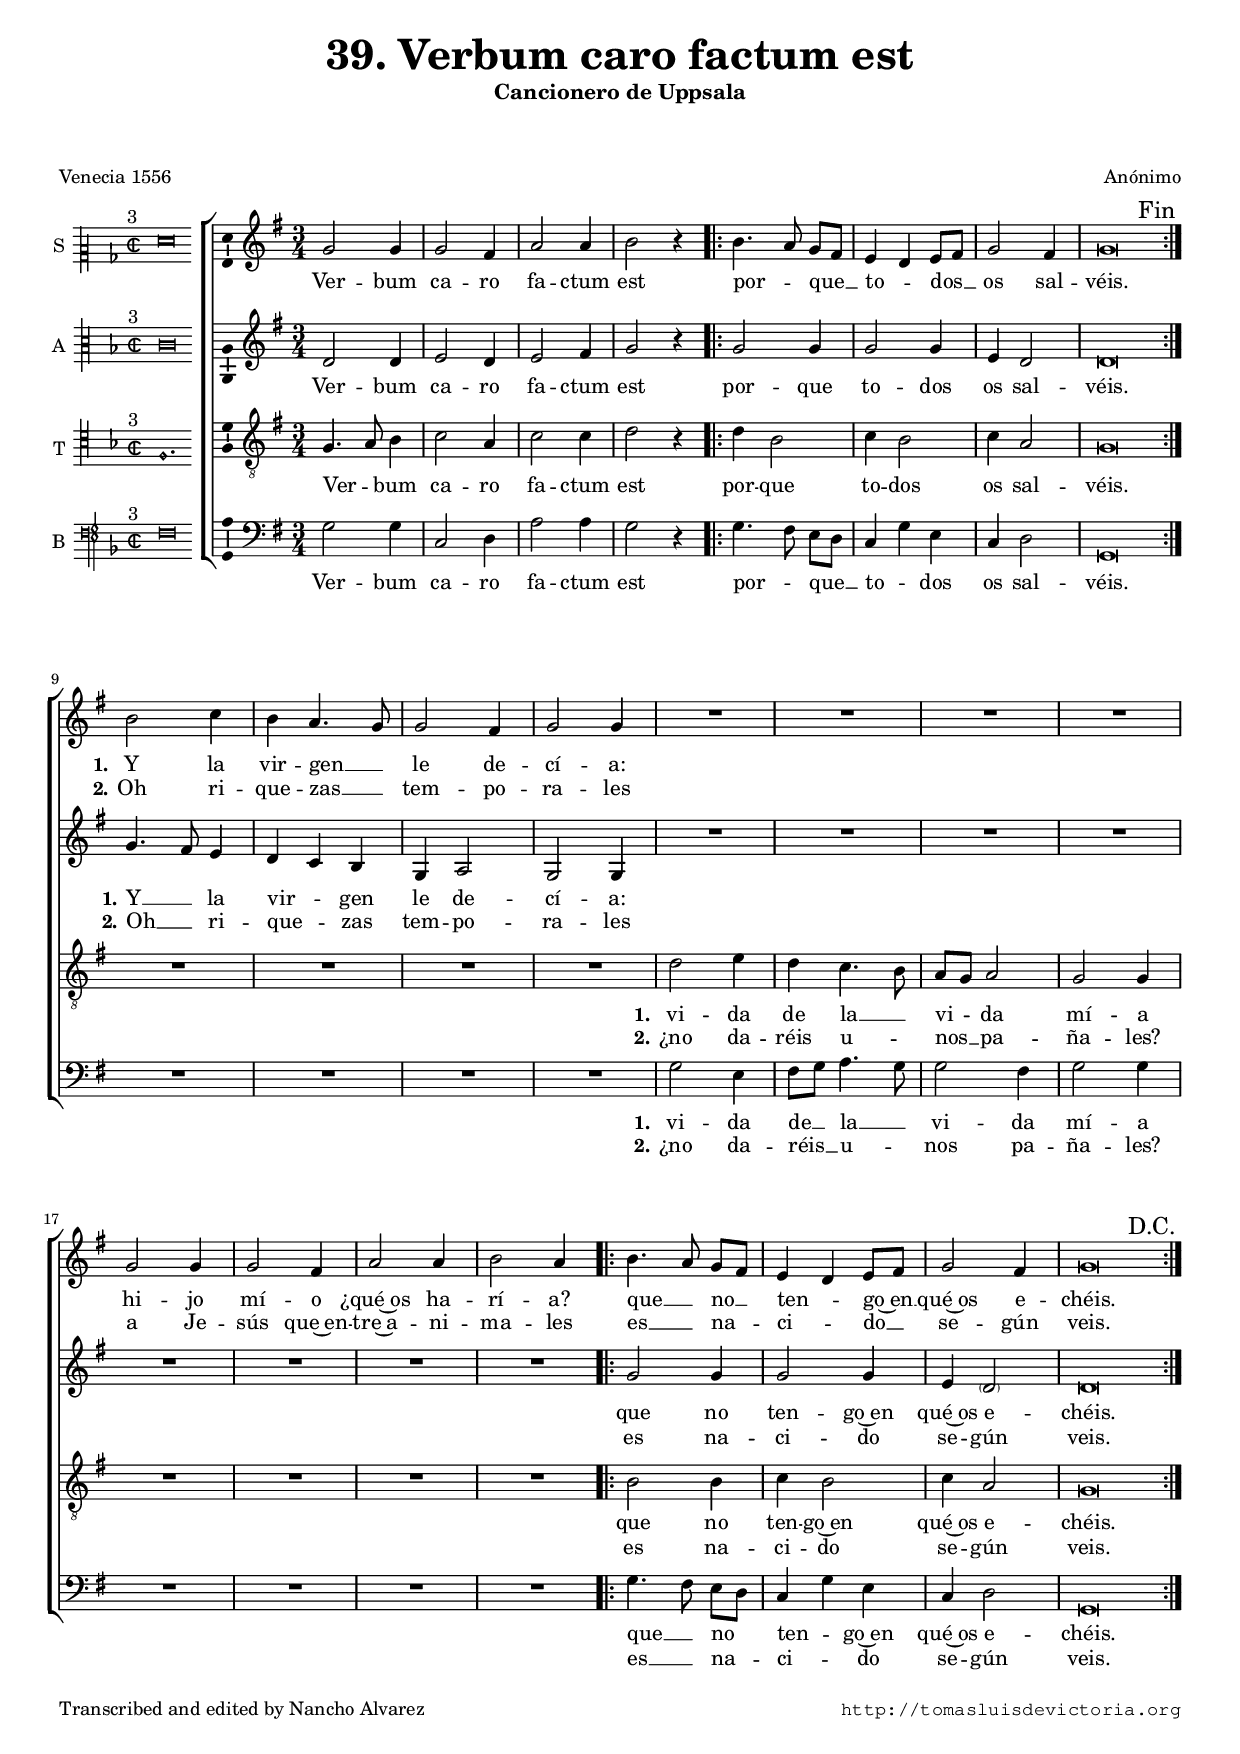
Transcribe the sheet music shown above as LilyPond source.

\version "2.18.0"

#(set-default-paper-size "a4")
#(set-global-staff-size 16.35)
#(ly:set-option 'point-and-click #f)
%mobile -s15.0 -i2.3

italicas=\override LyricText.font-shape = #'italic
rectas=\override LyricText.font-shape = #'upright
ss=\once \set suggestAccidentals = ##t
incipitwidth = 20
mtempo={\tempo 4 = 150}
mtempob={\tempo 4 = 50}

htitle="Verbum caro factum est"
hcomposer="Anónimo"

\header {
	title=\markup{\fontsize #3 "39. Verbum caro factum est"}
	subtitle="Cancionero de Uppsala"
	subsubtitle=\markup{\null \vspace #2 }
	composer="Anónimo" % ¿Mateo Flecha?
        pdfauthor=\composer
	%opus="(-)"
	poet=\markup{"Venecia 1556"}
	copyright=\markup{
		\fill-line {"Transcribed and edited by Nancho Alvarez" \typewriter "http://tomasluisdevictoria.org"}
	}
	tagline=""
}

global={\key f \major \time 3/4 \skip 1*3/4*4
        \bar ".|:" \skip 1*3/4*4 \bar ":|." \break
        \skip 1*3/4*12
        \bar ".|:" \skip 1*3/4*4 \bar ":|."
	\bar ":|."
}


cantus=\relative c'{
	f2 f4
	f2 e4
	g2 g4
	a2 r4
	a4. g8 f[ e]
	d4 c d8 e 
	f2 e4
	f\breve*3/8
	\override Score.RehearsalMark.self-alignment-X=#right
	\once \override Score.RehearsalMark.break-visibility=#'#(#t #t #f)
	\mark \markup{"Fin"}
	a2 bes4
	a g4. f8
	f2 e4
	f2 f4
	R1*3/4*4
        \break
	f2 f4
	f2 e4
	g2 g4
	a2 g4
	a4. g8 f[ e]
	d4 c d8 e
	f2 e4
	f\breve*3/8
	\mark \markup{"D.C."}
}

altus=\relative c'{
	c2 c4
	d2 c4
	d2 e4
	f2 r4
	f2 f4
	f2 f4 % ennegrecidas
	d4 c2 % ennegrecidas
	c\breve*3/8
	f4. e8 d4
	c4 bes a
	f4 g2
	f2 f4
	R1*3/4*8
	f'2 f4
	f2 f4
	d4 \parenthesize c2 % c4 c
	c\breve*3/8
}

tenor=\relative c{
	f4. g8 a4
	bes2 g4
	bes2 bes4
	c2 r4
	c4 a2 % sin ennegrecer ninguna
	bes4 a2
	bes4 g2
	f\breve*3/8
	R1*3/4*4
	c'2 d4
	c bes4. a8
	g8 f g2
	f2 f4
	R1*3/4*4
	a2 a4 % puntillo de separacion
	bes4 a2
	bes4 g2
	f\breve*3/8
}

bassus=\relative c{
	f2 f4
	bes,2 c4
	g'2 g4
	f2 r4
	f4. e8 d[ c]
	bes4 f' d
	bes4 c2
	f,\breve*3/8
	R1*3/4*4
	f'2 d4
	e8 f g4. f8
	f2 e4
	f2 f4
	R1*3/4*4
	f4. e8 d[ c]
	bes4 f' d
	bes4 c2 % ennegrecidas
	f,\breve*3/8
}

textocantus=\lyricmode{
Ver -- bum ca -- ro fa -- ctum est
por -- _ que __ _ to -- _ dos __ _ os sal -- véis.
\set stanza = "1."
Y la vir -- gen __ _ le de -- cí -- a:
hi -- jo mí -- o ¿qué~os ha -- rí -- a?
que __ _ no __ _ ten -- _ go~en __ _ qué~os e -- chéis.
}
textocantusb=\lyricmode{
_ _ _ _ _ _ _ _ _ _ _ _ _ _ _ _ _ _
\set stanza = "2."
Oh ri -- que -- zas __ _ tem -- po -- ra -- les
a Je -- sús que~en -- tre~a -- ni -- ma -- les
es __ _ na -- _ ci -- _ do __ _ se -- gún veis. % nasçido
}

textoaltus=\lyricmode{
Ver -- bum ca -- ro fa -- ctum est
por -- que to -- dos os sal -- véis.
\set stanza = "1."
Y __ _ la vir -- _ gen le de -- cí -- a:
que no ten -- go~en qué~os e -- chéis.
}
textoaltusb=\lyricmode{
_ _ _ _ _ _ _ _ _ _ _ _ _ _
\set stanza = "2."
Oh __ _ ri -- que -- _ zas tem -- po -- ra -- les
es na -- ci -- do se -- gún veis.
}

textotenor=\lyricmode{
Ver -- _ bum ca -- ro fa -- ctum est
por -- que to -- dos os sal -- véis.
\set stanza = "1."
vi -- da de la __ _ vi -- _ da mí -- a
que no ten -- go~en qué~os e -- chéis.
}
textotenorb=\lyricmode{
_ _ _ _ _ _ _ _ _ _ _ _ _ _ _ 
\set stanza = "2."
¿no da -- réis u -- _ nos __ _ pa -- ña -- les?
es na -- ci -- do se -- gún veis.
}

textobassus=\lyricmode{
Ver -- bum ca -- ro fa -- ctum est
por -- _ que __ _ to -- _ dos os sal -- véis.
\set stanza = "1."
vi -- da de __ _ la __ _ vi -- da mí -- a
que __ _ no _ ten -- _ go~en qué~os e -- chéis.
}
textobassusb=\lyricmode{
_ _ _ _ _ _ _ _ _ _ _ _ _ _ _ _ _ 
\set stanza = "2."
¿no da -- réis __ _ u -- _ nos pa -- ña -- les?
es __ _ na -- _ ci -- _ do se -- gún veis.
}


incipitcantus=\markup{
	\score{
		{ 
		\set Staff.instrumentName="S "
		\override NoteHead.style = #'neomensural
		\override Staff.TimeSignature.style = #'neomensural
		\cadenzaOn 
		\clef "petrucci-c2"
		\key f \major
		\time 2/2 % lo que pone es c partido, y despues un 3
                s4*0^\markup{\hspace #-3.7 "3"}
                f'\breve
		} 

	\layout { line-width=\incipitwidth indent = 0 }
	}
}

incipitaltus=\markup{
	\score{
		{ 
		\set Staff.instrumentName="A "
		\override NoteHead.style = #'neomensural 
		\override Staff.TimeSignature.style = #'neomensural
		\cadenzaOn 
		\clef "petrucci-c3"
		\key f \major
		\time 2/2
                s4*0^\markup{\hspace #-3.7 "3"}
                c'\breve
		} 
	\layout { line-width=\incipitwidth indent = 0 }
	}
}


incipittenor=\markup{
	\score{
		{ 
		\set Staff.instrumentName="T "
		\override NoteHead.style = #'neomensural 
		\override Staff.TimeSignature.style = #'neomensural
		\cadenzaOn 
		\clef "petrucci-c4"
		\key f \major
		\time 2/2
                s4*0^\markup{\hspace #-3.7 "3"}
                f1.
		} 
	\layout { line-width=\incipitwidth indent=0 }
	}
}

incipitbassus=\markup{
	\score{
		{ 
		\set Staff.instrumentName="B "
		\override NoteHead.style = #'neomensural
		\override Staff.TimeSignature.style = #'neomensural
		\cadenzaOn 
		\clef "petrucci-f4"
		\key f \major
		\time 2/2
                s4*0^\markup{\hspace #-3.7 "3"}
                f\breve
		} 
	\layout { line-width=\incipitwidth indent = 0 }
	}
}

%\layout {
%       \context {\Voice
%               \remove Ligature_bracket_engraver
%               \consists Mensural_ligature_engraver
%       }
%       line-width=\incipitwidth
%       indent = 0
%}

\score {\transpose c' d'{
\new ChoirStaff<<

	\new Staff <<\global
	\new Voice="v1" {
		\set Staff.instrumentName=\incipitcantus
		\clef "treble"
		\cantus }
	\new Lyrics \lyricsto "v1" {\textocantus }
	\new Lyrics \lyricsto "v1" {\textocantusb }
	>>

	\new Staff <<\global
	\new Voice="v2" {
		\set Staff.instrumentName=\incipitaltus
		\clef "treble"
		\altus }
	\new Lyrics \lyricsto "v2" {\textoaltus }
	\new Lyrics \lyricsto "v2" {\textoaltusb }
	>>
	
	\new Staff <<\global
	\new Voice="v3" {
		\set Staff.instrumentName=\incipittenor
		\clef "G_8"
		\tenor }
	\new Lyrics \lyricsto "v3" {\textotenor }
	\new Lyrics \lyricsto "v3" {\textotenorb }
	>>

	\new Staff <<\global
	\new Voice="v4" {
		\set Staff.instrumentName=\incipitbassus
		\clef "bass"
		\bassus }
	\new Lyrics \lyricsto "v4" {\textobassus }
	\new Lyrics \lyricsto "v4" {\textobassusb }
	>>
	
>>

	} % transpose

\layout{ 
	\context {\Lyrics 
		\override VerticalAxisGroup.staff-affinity = #UP
		\override VerticalAxisGroup.nonstaff-relatedstaff-spacing =
			#'((basic-distance . 0) (minimum-distance . 0) (padding . 1))
		\override LyricText.font-size = #1.2
		\override LyricHyphen.minimum-distance = #0.5
	}
	\context {\Score 
		tempoHideNote = ##t
		\override BarNumber.padding = #2 
	}
	\context {\Voice 
		%melismaBusyProperties = #'()
		%autoBeaming = ##f
	}
	\context {\Staff 
                %\RemoveEmptyStaves
                %\override VerticalAxisGroup.remove-first = ##t
		\override VerticalAxisGroup.staff-staff-spacing =
			#'((basic-distance . 11) (minimum-distance . 0) (padding . 1))
		\consists Ambitus_engraver 
		\override LigatureBracket.padding = #1
	}
}

%\midi { \mtempo }

}


\paper{
	evenHeaderMarkup=\markup  \fill-line { \fromproperty #'page:page-number-string \htitle \hcomposer }
	oddHeaderMarkup= \markup  \fill-line { \on-the-fly #not-first-page \hcomposer \on-the-fly #not-first-page \htitle \on-the-fly #not-first-page \fromproperty #'page:page-number-string }
	%system-count=20
	page-count = 1
	ragged-last-bottom = ##f
	indent=2.6\cm
	system-system-spacing =
	#'((basic-distance . 20) (minimum-distance . 0) (padding . 5))
	top-system-spacing = % header
	#'((basic-distance . 8) (minimum-distance . 0) (padding . 0))
	last-bottom-spacing = % footer
	#'((basic-distance . 14) (minimum-distance . 0) (padding . 0))
	markup-system-spacing.padding = #2
}
